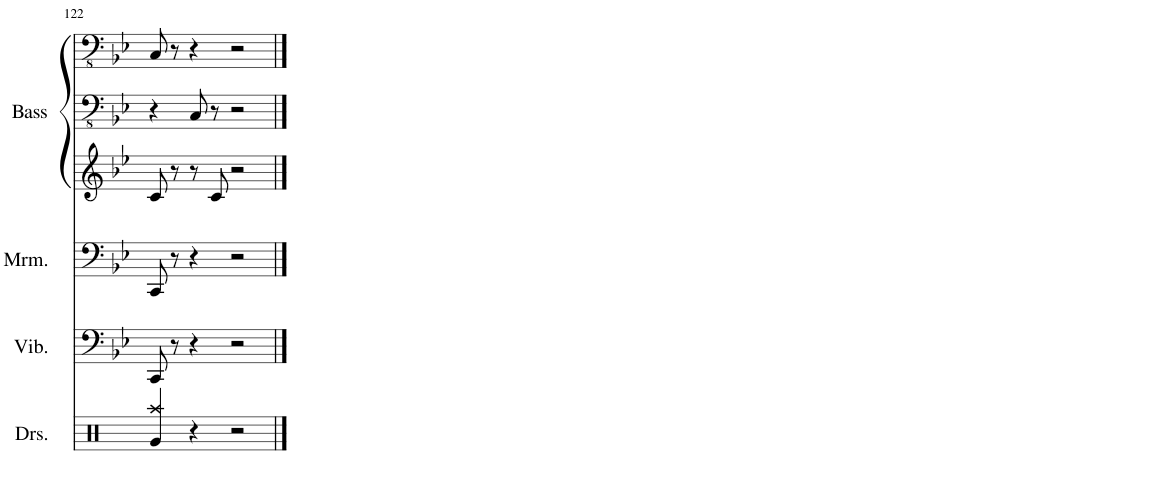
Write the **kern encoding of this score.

**kern	**kern	**kern	**kern	**kern	**kern	**kern
*part7	*part6	*part5	*part4	*part3	*part2	*part1
*staff7	*staff6	*staff5	*staff4	*staff3	*staff2	*staff1
*I"Vib MIDI	*I"Mrm MIDI	*I"Vibraphone	*I"Marimba	*I"Pitched Bongos	*I"Guitar 2	*I"Guitar 1
*I'V. MIDI	*I'M. MIDI	*I'Vib.	*I'Mrm.	*	*	*
!!LO:PB:g=z
*clefF4	*clefF4	*clefF4	*clefF4	*clefG2	*clefFv4	*clefFv4
*k[b-e-]	*k[b-e-]	*k[b-e-]	*k[b-e-]	*k[b-e-]	*k[b-e-]	*k[b-e-]
*M4/4	*M4/4	*M4/4	*M4/4	*M4/4	*M4/4	*M4/4
=122	=122	=122	=122	=122	=122	=122
8CC	8CC	8CC/	8CC/	8c/	4r	8CC/
8r	8r	8r	8r	8r	.	8r
4r	4r	4r	4r	8r	8CC/	4r
.	.	.	.	8c/	8r	.
2r	2r	2r	2r	2r	2r	2r
==	==	==	==	==	==	==
*-	*-	*-	*-	*-	*-	*-
